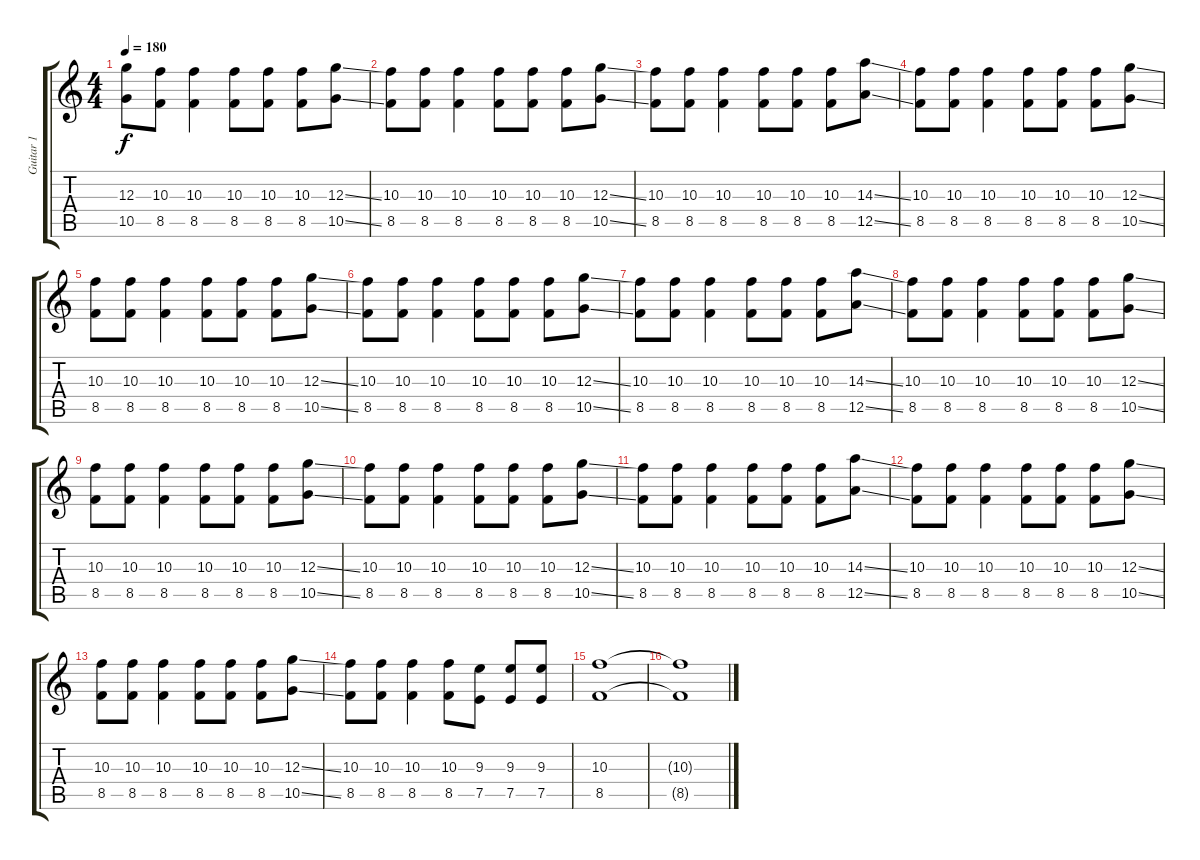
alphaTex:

\track ("Guitar 1" "Guitar 1") {instrument overdrivenguitar}
\staff {score tabs}
\tuning (E4 B3 G3 D3 A2 E2) {hide}
\ts (4 4)
\tempo 180
\clef g2
\ks c
(12.3 10.5).8{dy f} (10.3 8.5).8 (10.3 8.5).4 (10.3 8.5).8 (10.3 8.5).8 (10.3 8.5).8 (12.3{ss} 10.5{ss}).8 |
(10.3 8.5).8 (10.3 8.5).8 (10.3 8.5).4 (10.3 8.5).8 (10.3 8.5).8 (10.3 8.5).8 (12.3{ss} 10.5{ss}).8 |
(10.3 8.5).8 (10.3 8.5).8 (10.3 8.5).4 (10.3 8.5).8 (10.3 8.5).8 (10.3 8.5).8 (14.3{ss} 12.5{ss}).8 |
(10.3 8.5).8 (10.3 8.5).8 (10.3 8.5).4 (10.3 8.5).8 (10.3 8.5).8 (10.3 8.5).8 (12.3{ss} 10.5{ss}).8 |
(10.3 8.5).8 (10.3 8.5).8 (10.3 8.5).4 (10.3 8.5).8 (10.3 8.5).8 (10.3 8.5).8 (12.3{ss} 10.5{ss}).8 |
(10.3 8.5).8 (10.3 8.5).8 (10.3 8.5).4 (10.3 8.5).8 (10.3 8.5).8 (10.3 8.5).8 (12.3{ss} 10.5{ss}).8 |
(10.3 8.5).8 (10.3 8.5).8 (10.3 8.5).4 (10.3 8.5).8 (10.3 8.5).8 (10.3 8.5).8 (14.3{ss} 12.5{ss}).8 |
(10.3 8.5).8 (10.3 8.5).8 (10.3 8.5).4 (10.3 8.5).8 (10.3 8.5).8 (10.3 8.5).8 (12.3{ss} 10.5{ss}).8 |
(10.3 8.5).8 (10.3 8.5).8 (10.3 8.5).4 (10.3 8.5).8 (10.3 8.5).8 (10.3 8.5).8 (12.3{ss} 10.5{ss}).8 |
(10.3 8.5).8 (10.3 8.5).8 (10.3 8.5).4 (10.3 8.5).8 (10.3 8.5).8 (10.3 8.5).8 (12.3{ss} 10.5{ss}).8 |
(10.3 8.5).8 (10.3 8.5).8 (10.3 8.5).4 (10.3 8.5).8 (10.3 8.5).8 (10.3 8.5).8 (14.3{ss} 12.5{ss}).8 |
(10.3 8.5).8 (10.3 8.5).8 (10.3 8.5).4 (10.3 8.5).8 (10.3 8.5).8 (10.3 8.5).8 (12.3{ss} 10.5{ss}).8 |
(10.3 8.5).8 (10.3 8.5).8 (10.3 8.5).4 (10.3 8.5).8 (10.3 8.5).8 (10.3 8.5).8 (12.3{ss} 10.5{ss}).8 |
(10.3 8.5).8 (10.3 8.5).8 (10.3 8.5).4 (10.3 8.5).8 (9.3 7.5).8 (9.3 7.5).8 (9.3 7.5).8 |
(10.3 8.5).1 |
(10.3{t} 8.5{t}).1
